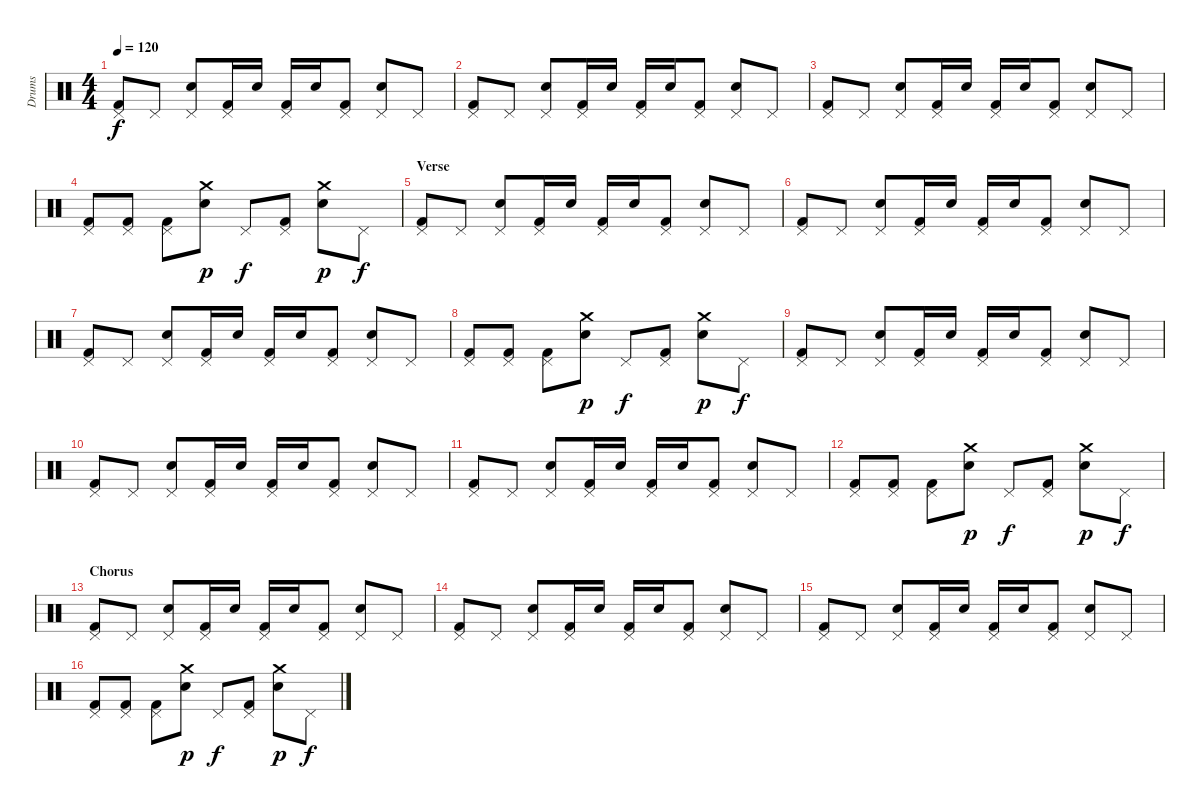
\track ("Drums" "Drums") {instrument percussion}
\staff {score}
\articulation defaults
\ts (4 4)
\tempo 120
\clef neutral
\ks c
("Pedal Hi-Hat (hit)" "Kick (hit) 2").8{dy f} "Pedal Hi-Hat (hit)".8 ("Pedal Hi-Hat (hit)" "Electric Snare (hit)").8 ("Pedal Hi-Hat (hit)" "Kick (hit) 2").16 "Electric Snare (hit)".16 ("Pedal Hi-Hat (hit)" "Kick (hit) 2").16 "Electric Snare (hit)".16 ("Pedal Hi-Hat (hit)" "Kick (hit) 2").8 ("Pedal Hi-Hat (hit)" "Electric Snare (hit)").8 "Pedal Hi-Hat (hit)".8 |
("Pedal Hi-Hat (hit)" "Kick (hit) 2").8 "Pedal Hi-Hat (hit)".8 ("Pedal Hi-Hat (hit)" "Electric Snare (hit)").8 ("Pedal Hi-Hat (hit)" "Kick (hit) 2").16 "Electric Snare (hit)".16 ("Pedal Hi-Hat (hit)" "Kick (hit) 2").16 "Electric Snare (hit)".16 ("Pedal Hi-Hat (hit)" "Kick (hit) 2").8 ("Pedal Hi-Hat (hit)" "Electric Snare (hit)").8 "Pedal Hi-Hat (hit)".8 |
("Pedal Hi-Hat (hit)" "Kick (hit) 2").8 "Pedal Hi-Hat (hit)".8 ("Pedal Hi-Hat (hit)" "Electric Snare (hit)").8 ("Pedal Hi-Hat (hit)" "Kick (hit) 2").16 "Electric Snare (hit)".16 ("Pedal Hi-Hat (hit)" "Kick (hit) 2").16 "Electric Snare (hit)".16 ("Pedal Hi-Hat (hit)" "Kick (hit) 2").8 ("Pedal Hi-Hat (hit)" "Electric Snare (hit)").8 "Pedal Hi-Hat (hit)".8 |
("Pedal Hi-Hat (hit)" "Kick (hit) 2").8 ("Pedal Hi-Hat (hit)" "Kick (hit) 2").8 ("Pedal Hi-Hat (hit)" "Kick (hit) 2").8 ("Crash medium (hit)" "Electric Snare (hit)").8{dy p} "Pedal Hi-Hat (hit)".8{dy f} ("Pedal Hi-Hat (hit)" "Kick (hit) 2").8 ("Crash medium (hit)" "Electric Snare (hit)").8{dy p} "Pedal Hi-Hat (hit)".8{dy f} |
\section ("" "Verse")
("Pedal Hi-Hat (hit)" "Kick (hit) 2").8 "Pedal Hi-Hat (hit)".8 ("Pedal Hi-Hat (hit)" "Electric Snare (hit)").8 ("Pedal Hi-Hat (hit)" "Kick (hit) 2").16 "Electric Snare (hit)".16 ("Pedal Hi-Hat (hit)" "Kick (hit) 2").16 "Electric Snare (hit)".16 ("Pedal Hi-Hat (hit)" "Kick (hit) 2").8 ("Pedal Hi-Hat (hit)" "Electric Snare (hit)").8 "Pedal Hi-Hat (hit)".8 |
("Pedal Hi-Hat (hit)" "Kick (hit) 2").8 "Pedal Hi-Hat (hit)".8 ("Pedal Hi-Hat (hit)" "Electric Snare (hit)").8 ("Pedal Hi-Hat (hit)" "Kick (hit) 2").16 "Electric Snare (hit)".16 ("Pedal Hi-Hat (hit)" "Kick (hit) 2").16 "Electric Snare (hit)".16 ("Pedal Hi-Hat (hit)" "Kick (hit) 2").8 ("Pedal Hi-Hat (hit)" "Electric Snare (hit)").8 "Pedal Hi-Hat (hit)".8 |
("Pedal Hi-Hat (hit)" "Kick (hit) 2").8 "Pedal Hi-Hat (hit)".8 ("Pedal Hi-Hat (hit)" "Electric Snare (hit)").8 ("Pedal Hi-Hat (hit)" "Kick (hit) 2").16 "Electric Snare (hit)".16 ("Pedal Hi-Hat (hit)" "Kick (hit) 2").16 "Electric Snare (hit)".16 ("Pedal Hi-Hat (hit)" "Kick (hit) 2").8 ("Pedal Hi-Hat (hit)" "Electric Snare (hit)").8 "Pedal Hi-Hat (hit)".8 |
("Pedal Hi-Hat (hit)" "Kick (hit) 2").8 ("Pedal Hi-Hat (hit)" "Kick (hit) 2").8 ("Pedal Hi-Hat (hit)" "Kick (hit) 2").8 ("Crash medium (hit)" "Electric Snare (hit)").8{dy p} "Pedal Hi-Hat (hit)".8{dy f} ("Pedal Hi-Hat (hit)" "Kick (hit) 2").8 ("Crash medium (hit)" "Electric Snare (hit)").8{dy p} "Pedal Hi-Hat (hit)".8{dy f} |
("Pedal Hi-Hat (hit)" "Kick (hit) 2").8 "Pedal Hi-Hat (hit)".8 ("Pedal Hi-Hat (hit)" "Electric Snare (hit)").8 ("Pedal Hi-Hat (hit)" "Kick (hit) 2").16 "Electric Snare (hit)".16 ("Pedal Hi-Hat (hit)" "Kick (hit) 2").16 "Electric Snare (hit)".16 ("Pedal Hi-Hat (hit)" "Kick (hit) 2").8 ("Pedal Hi-Hat (hit)" "Electric Snare (hit)").8 "Pedal Hi-Hat (hit)".8 |
("Pedal Hi-Hat (hit)" "Kick (hit) 2").8 "Pedal Hi-Hat (hit)".8 ("Pedal Hi-Hat (hit)" "Electric Snare (hit)").8 ("Pedal Hi-Hat (hit)" "Kick (hit) 2").16 "Electric Snare (hit)".16 ("Pedal Hi-Hat (hit)" "Kick (hit) 2").16 "Electric Snare (hit)".16 ("Pedal Hi-Hat (hit)" "Kick (hit) 2").8 ("Pedal Hi-Hat (hit)" "Electric Snare (hit)").8 "Pedal Hi-Hat (hit)".8 |
("Pedal Hi-Hat (hit)" "Kick (hit) 2").8 "Pedal Hi-Hat (hit)".8 ("Pedal Hi-Hat (hit)" "Electric Snare (hit)").8 ("Pedal Hi-Hat (hit)" "Kick (hit) 2").16 "Electric Snare (hit)".16 ("Pedal Hi-Hat (hit)" "Kick (hit) 2").16 "Electric Snare (hit)".16 ("Pedal Hi-Hat (hit)" "Kick (hit) 2").8 ("Pedal Hi-Hat (hit)" "Electric Snare (hit)").8 "Pedal Hi-Hat (hit)".8 |
("Pedal Hi-Hat (hit)" "Kick (hit) 2").8 ("Pedal Hi-Hat (hit)" "Kick (hit) 2").8 ("Pedal Hi-Hat (hit)" "Kick (hit) 2").8 ("Crash medium (hit)" "Electric Snare (hit)").8{dy p} "Pedal Hi-Hat (hit)".8{dy f} ("Pedal Hi-Hat (hit)" "Kick (hit) 2").8 ("Crash medium (hit)" "Electric Snare (hit)").8{dy p} "Pedal Hi-Hat (hit)".8{dy f} |
\section ("" "Chorus")
("Pedal Hi-Hat (hit)" "Kick (hit) 2").8 "Pedal Hi-Hat (hit)".8 ("Pedal Hi-Hat (hit)" "Electric Snare (hit)").8 ("Pedal Hi-Hat (hit)" "Kick (hit) 2").16 "Electric Snare (hit)".16 ("Pedal Hi-Hat (hit)" "Kick (hit) 2").16 "Electric Snare (hit)".16 ("Pedal Hi-Hat (hit)" "Kick (hit) 2").8 ("Pedal Hi-Hat (hit)" "Electric Snare (hit)").8 "Pedal Hi-Hat (hit)".8 |
("Pedal Hi-Hat (hit)" "Kick (hit) 2").8 "Pedal Hi-Hat (hit)".8 ("Pedal Hi-Hat (hit)" "Electric Snare (hit)").8 ("Pedal Hi-Hat (hit)" "Kick (hit) 2").16 "Electric Snare (hit)".16 ("Pedal Hi-Hat (hit)" "Kick (hit) 2").16 "Electric Snare (hit)".16 ("Pedal Hi-Hat (hit)" "Kick (hit) 2").8 ("Pedal Hi-Hat (hit)" "Electric Snare (hit)").8 "Pedal Hi-Hat (hit)".8 |
("Pedal Hi-Hat (hit)" "Kick (hit) 2").8 "Pedal Hi-Hat (hit)".8 ("Pedal Hi-Hat (hit)" "Electric Snare (hit)").8 ("Pedal Hi-Hat (hit)" "Kick (hit) 2").16 "Electric Snare (hit)".16 ("Pedal Hi-Hat (hit)" "Kick (hit) 2").16 "Electric Snare (hit)".16 ("Pedal Hi-Hat (hit)" "Kick (hit) 2").8 ("Pedal Hi-Hat (hit)" "Electric Snare (hit)").8 "Pedal Hi-Hat (hit)".8 |
("Pedal Hi-Hat (hit)" "Kick (hit) 2").8 ("Pedal Hi-Hat (hit)" "Kick (hit) 2").8 ("Pedal Hi-Hat (hit)" "Kick (hit) 2").8 ("Crash medium (hit)" "Electric Snare (hit)").8{dy p} "Pedal Hi-Hat (hit)".8{dy f} ("Pedal Hi-Hat (hit)" "Kick (hit) 2").8 ("Crash medium (hit)" "Electric Snare (hit)").8{dy p} "Pedal Hi-Hat (hit)".8{dy f}
